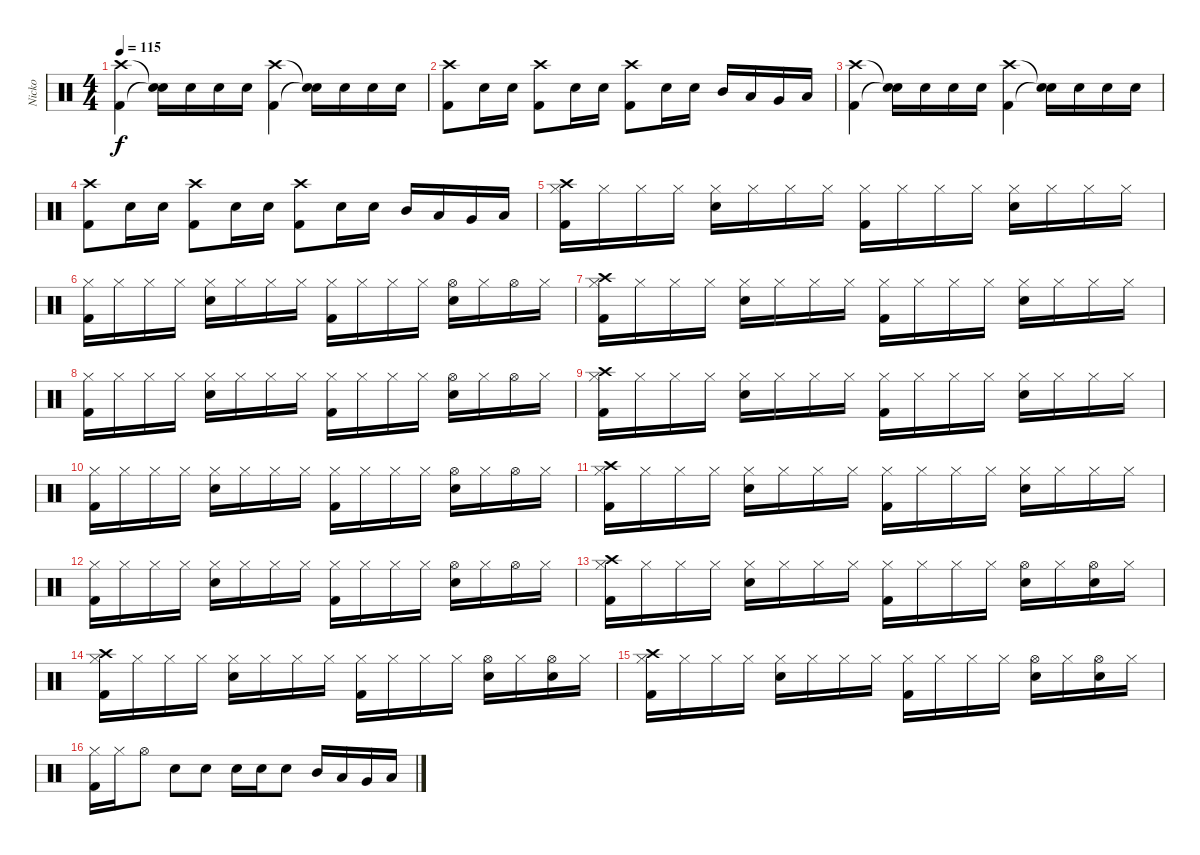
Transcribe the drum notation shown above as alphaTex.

\track ("Nicko" "Nicko") {instrument percussion}
\staff {score}
\articulation defaults
\ts (4 4)
\tempo 115
\clef neutral
\ks c
("Kick (hit) 2" "Crash high (hit)").4{dy f} ("Snare (hit)"{t} "Snare (hit)"{t}).16 "Snare (hit) 2".16 "Snare (hit) 2".16 "Snare (hit) 2".16 ("Kick (hit) 2" "Crash high (hit)").4 ("Snare (hit)"{t} "Snare (hit)"{t}).16 "Snare (hit) 2".16 "Snare (hit) 2".16 "Snare (hit) 2".16 |
("Kick (hit) 2" "Crash high (hit)").8 "Snare (hit) 2".16 "Snare (hit) 2".16 ("Kick (hit) 2" "Crash high (hit)").8 "Snare (hit) 2".16 "Snare (hit) 2".16 ("Kick (hit) 2" "Crash high (hit)").8 "Snare (hit) 2".16 "Snare (hit) 2".16 "Mid Tom (hit)".16 "Low Tom (hit)".16 "Very Low Tom (hit)".16 "Low Floor Tom (hit)".16 |
("Kick (hit) 2" "Crash high (hit)").4 ("Snare (hit)"{t} "Snare (hit)"{t}).16 "Snare (hit) 2".16 "Snare (hit) 2".16 "Snare (hit) 2".16 ("Kick (hit) 2" "Crash high (hit)").4 ("Snare (hit)"{t} "Snare (hit)"{t}).16 "Snare (hit) 2".16 "Snare (hit) 2".16 "Snare (hit) 2".16 |
("Kick (hit) 2" "Crash high (hit)").8 "Snare (hit) 2".16 "Snare (hit) 2".16 ("Kick (hit) 2" "Crash high (hit)").8 "Snare (hit) 2".16 "Snare (hit) 2".16 ("Kick (hit) 2" "Crash high (hit)").8 "Snare (hit) 2".16 "Snare (hit) 2".16 "Mid Tom (hit)".16 "Low Tom (hit)".16 "Very Low Tom (hit)".16 "Low Floor Tom (hit)".16 |
("Kick (hit) 2" "Hi-Hat (closed)" "Crash high (hit)").16 "Hi-Hat (closed)".16 "Hi-Hat (closed)".16 "Hi-Hat (closed)".16 ("Snare (hit) 2" "Hi-Hat (closed)").16 "Hi-Hat (closed)".16 "Hi-Hat (closed)".16 "Hi-Hat (closed)".16 ("Kick (hit) 2" "Hi-Hat (closed)").16 "Hi-Hat (closed)".16 "Hi-Hat (closed)".16 "Hi-Hat (closed)".16 ("Snare (hit) 2" "Hi-Hat (closed)").16 "Hi-Hat (closed)".16 "Hi-Hat (closed)".16 "Hi-Hat (closed)".16 |
("Kick (hit) 2" "Hi-Hat (closed)").16 "Hi-Hat (closed)".16 "Hi-Hat (closed)".16 "Hi-Hat (closed)".16 ("Snare (hit) 2" "Hi-Hat (closed)").16 "Hi-Hat (closed)".16 "Hi-Hat (closed)".16 "Hi-Hat (closed)".16 ("Kick (hit) 2" "Hi-Hat (closed)").16 "Hi-Hat (closed)".16 "Hi-Hat (closed)".16 "Hi-Hat (closed)".16 ("Snare (hit) 2" "Hi-Hat (open)").16 "Hi-Hat (closed)".16 "Hi-Hat (open)".16 "Hi-Hat (closed)".16 |
("Kick (hit) 2" "Hi-Hat (closed)" "Crash high (hit)").16 "Hi-Hat (closed)".16 "Hi-Hat (closed)".16 "Hi-Hat (closed)".16 ("Snare (hit) 2" "Hi-Hat (closed)").16 "Hi-Hat (closed)".16 "Hi-Hat (closed)".16 "Hi-Hat (closed)".16 ("Kick (hit) 2" "Hi-Hat (closed)").16 "Hi-Hat (closed)".16 "Hi-Hat (closed)".16 "Hi-Hat (closed)".16 ("Snare (hit) 2" "Hi-Hat (closed)").16 "Hi-Hat (closed)".16 "Hi-Hat (closed)".16 "Hi-Hat (closed)".16 |
("Kick (hit) 2" "Hi-Hat (closed)").16 "Hi-Hat (closed)".16 "Hi-Hat (closed)".16 "Hi-Hat (closed)".16 ("Snare (hit) 2" "Hi-Hat (closed)").16 "Hi-Hat (closed)".16 "Hi-Hat (closed)".16 "Hi-Hat (closed)".16 ("Kick (hit) 2" "Hi-Hat (closed)").16 "Hi-Hat (closed)".16 "Hi-Hat (closed)".16 "Hi-Hat (closed)".16 ("Snare (hit) 2" "Hi-Hat (open)").16 "Hi-Hat (closed)".16 "Hi-Hat (open)".16 "Hi-Hat (closed)".16 |
("Kick (hit) 2" "Hi-Hat (closed)" "Crash high (hit)").16 "Hi-Hat (closed)".16 "Hi-Hat (closed)".16 "Hi-Hat (closed)".16 ("Snare (hit) 2" "Hi-Hat (closed)").16 "Hi-Hat (closed)".16 "Hi-Hat (closed)".16 "Hi-Hat (closed)".16 ("Kick (hit) 2" "Hi-Hat (closed)").16 "Hi-Hat (closed)".16 "Hi-Hat (closed)".16 "Hi-Hat (closed)".16 ("Snare (hit) 2" "Hi-Hat (closed)").16 "Hi-Hat (closed)".16 "Hi-Hat (closed)".16 "Hi-Hat (closed)".16 |
("Kick (hit) 2" "Hi-Hat (closed)").16 "Hi-Hat (closed)".16 "Hi-Hat (closed)".16 "Hi-Hat (closed)".16 ("Snare (hit) 2" "Hi-Hat (closed)").16 "Hi-Hat (closed)".16 "Hi-Hat (closed)".16 "Hi-Hat (closed)".16 ("Kick (hit) 2" "Hi-Hat (closed)").16 "Hi-Hat (closed)".16 "Hi-Hat (closed)".16 "Hi-Hat (closed)".16 ("Snare (hit) 2" "Hi-Hat (open)").16 "Hi-Hat (closed)".16 "Hi-Hat (open)".16 "Hi-Hat (closed)".16 |
("Kick (hit) 2" "Hi-Hat (closed)" "Crash high (hit)").16 "Hi-Hat (closed)".16 "Hi-Hat (closed)".16 "Hi-Hat (closed)".16 ("Snare (hit) 2" "Hi-Hat (closed)").16 "Hi-Hat (closed)".16 "Hi-Hat (closed)".16 "Hi-Hat (closed)".16 ("Kick (hit) 2" "Hi-Hat (closed)").16 "Hi-Hat (closed)".16 "Hi-Hat (closed)".16 "Hi-Hat (closed)".16 ("Snare (hit) 2" "Hi-Hat (closed)").16 "Hi-Hat (closed)".16 "Hi-Hat (closed)".16 "Hi-Hat (closed)".16 |
("Kick (hit) 2" "Hi-Hat (closed)").16 "Hi-Hat (closed)".16 "Hi-Hat (closed)".16 "Hi-Hat (closed)".16 ("Snare (hit) 2" "Hi-Hat (closed)").16 "Hi-Hat (closed)".16 "Hi-Hat (closed)".16 "Hi-Hat (closed)".16 ("Kick (hit) 2" "Hi-Hat (closed)").16 "Hi-Hat (closed)".16 "Hi-Hat (closed)".16 "Hi-Hat (closed)".16 ("Snare (hit) 2" "Hi-Hat (open)").16 "Hi-Hat (closed)".16 "Hi-Hat (open)".16 "Hi-Hat (closed)".16 |
("Kick (hit) 2" "Hi-Hat (closed)" "Crash high (hit)").16 "Hi-Hat (closed)".16 "Hi-Hat (closed)".16 "Hi-Hat (closed)".16 ("Snare (hit) 2" "Hi-Hat (closed)").16 "Hi-Hat (closed)".16 "Hi-Hat (closed)".16 "Hi-Hat (closed)".16 ("Kick (hit) 2" "Hi-Hat (closed)").16 "Hi-Hat (closed)".16 "Hi-Hat (closed)".16 "Hi-Hat (closed)".16 ("Snare (hit) 2" "Hi-Hat (open)").16 "Hi-Hat (closed)".16 ("Snare (hit) 2" "Hi-Hat (open)").16 "Hi-Hat (closed)".16 |
("Kick (hit) 2" "Hi-Hat (closed)" "Crash high (hit)").16 "Hi-Hat (closed)".16 "Hi-Hat (closed)".16 "Hi-Hat (closed)".16 ("Snare (hit) 2" "Hi-Hat (closed)").16 "Hi-Hat (closed)".16 "Hi-Hat (closed)".16 "Hi-Hat (closed)".16 ("Kick (hit) 2" "Hi-Hat (closed)").16 "Hi-Hat (closed)".16 "Hi-Hat (closed)".16 "Hi-Hat (closed)".16 ("Snare (hit) 2" "Hi-Hat (open)").16 "Hi-Hat (closed)".16 ("Snare (hit) 2" "Hi-Hat (open)").16 "Hi-Hat (closed)".16 |
("Kick (hit) 2" "Hi-Hat (closed)" "Crash high (hit)").16 "Hi-Hat (closed)".16 "Hi-Hat (closed)".16 "Hi-Hat (closed)".16 ("Snare (hit) 2" "Hi-Hat (closed)").16 "Hi-Hat (closed)".16 "Hi-Hat (closed)".16 "Hi-Hat (closed)".16 ("Kick (hit) 2" "Hi-Hat (closed)").16 "Hi-Hat (closed)".16 "Hi-Hat (closed)".16 "Hi-Hat (closed)".16 ("Snare (hit) 2" "Hi-Hat (open)").16 "Hi-Hat (closed)".16 ("Snare (hit) 2" "Hi-Hat (open)").16 "Hi-Hat (closed)".16 |
("Kick (hit) 2" "Hi-Hat (closed)").16 "Hi-Hat (closed)".16 "Hi-Hat (open)".8 "Snare (hit) 2".8 "Snare (hit) 2".8 "Snare (hit) 2".16 "Snare (hit) 2".16 "Snare (hit) 2".8 "Mid Tom (hit)".16 "Low Tom (hit)".16 "Very Low Tom (hit)".16 "Low Floor Tom (hit)".16
